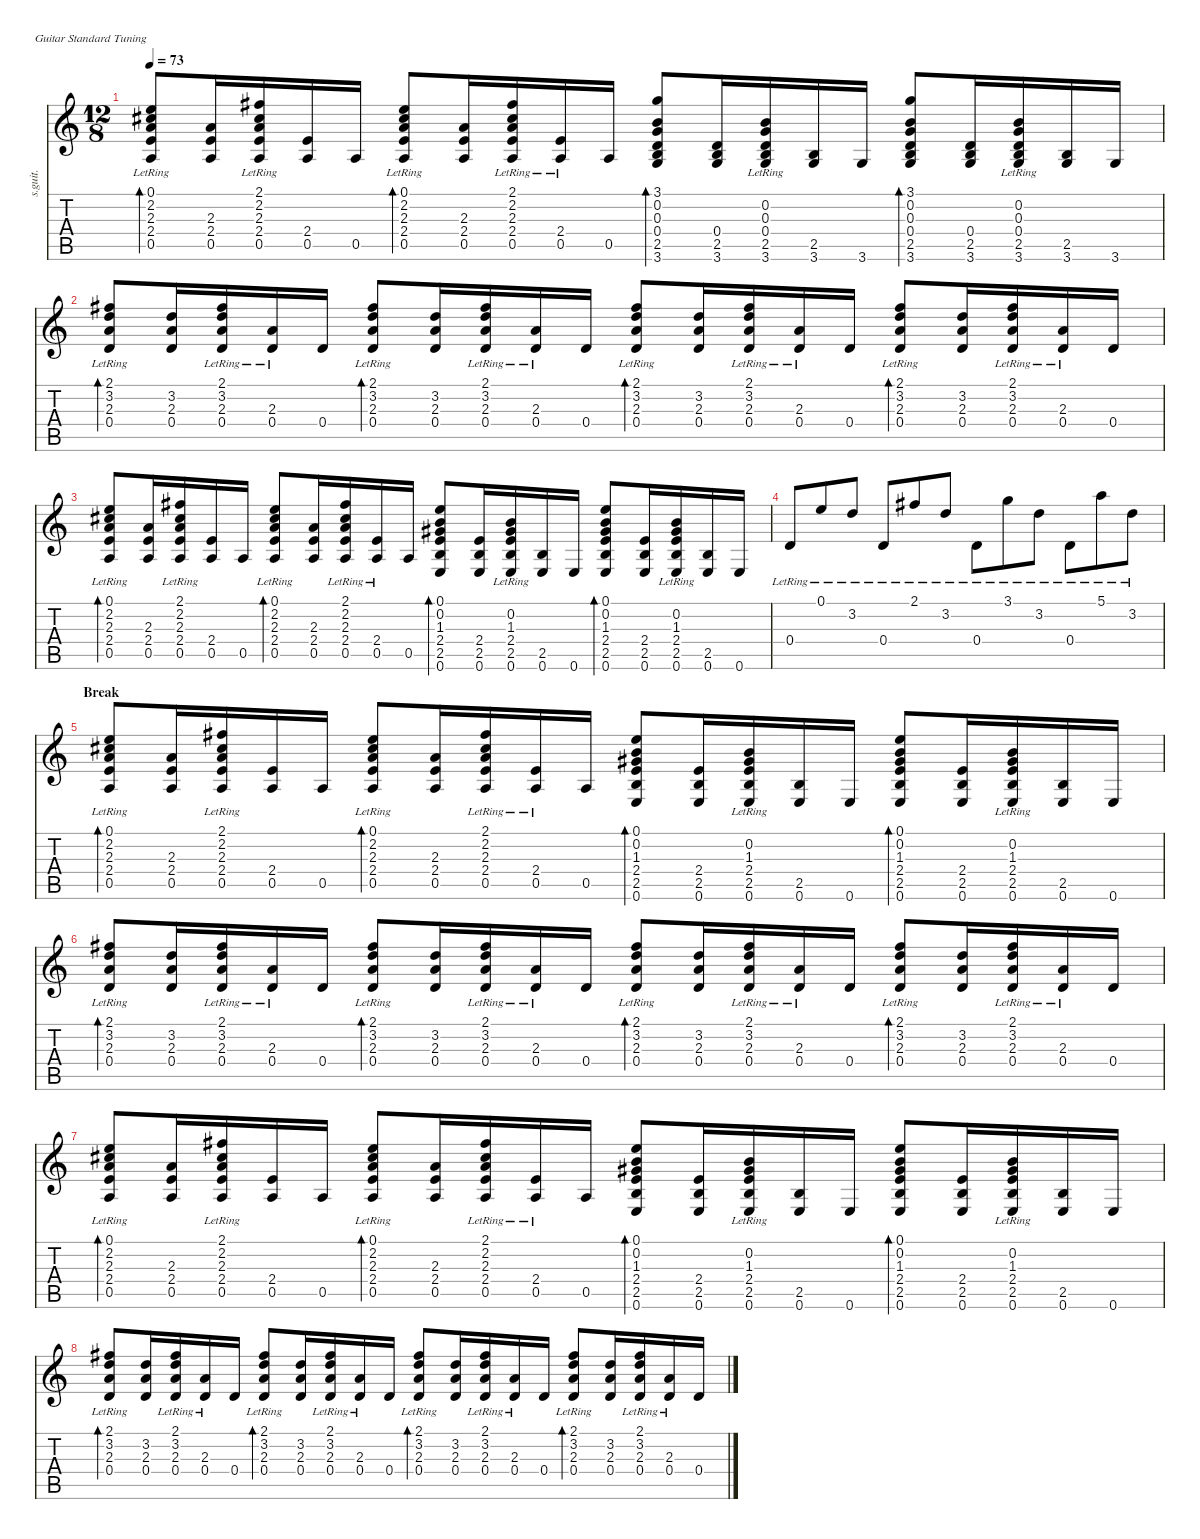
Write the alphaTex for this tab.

\defaultSystemsLayout 4
\hideDynamics
\bracketExtendMode nobrackets
\otherSystemsTrackNameOrientation horizontal
\track ("Guitar (acoustic 2)" "s.guit.") {instrument acousticguitarsteel}
\staff {score tabs}
\tuning (E4 B3 G3 D3 A2 E2)
\ts (12 8)
\tempo 73
\clef g2
\ks c
(0.1{lr} 2.2{lr acc #} 2.3 2.4 0.5).8{bd 60 dy f beam Up} (2.3 2.4 0.5).16{beam Up} (2.1{lr acc #} 2.2{lr acc #} 2.3{lr} 2.4 0.5).16{beam Up} (2.4 0.5).16{beam Up} 0.5.16{beam Up} (0.1{lr} 2.2{lr acc #} 2.3 2.4 0.5).8{bd 60 beam Up} (2.3 2.4 0.5).16{beam Up} (2.1{lr acc #} 2.2{lr acc #} 2.3{lr} 2.4 0.5).16{beam Up} (2.4{lr} 0.5).16{beam Up} 0.5.16{beam Up} (3.1 0.2 0.3 0.4 2.5 3.6).8{bd 60 beam Up} (0.4 2.5 3.6).16{beam Up} (0.2{lr} 0.3{lr} 0.4{lr} 2.5 3.6).16{beam Up} (2.5 3.6).16{beam Up} 3.6.16{beam Up} (3.1 0.2 0.3 0.4 2.5 3.6).8{bd 60 beam Up} (0.4 2.5 3.6).16{beam Up} (0.2{lr} 0.3{lr} 0.4{lr} 2.5 3.6).16{beam Up} (2.5 3.6).16{beam Up} 3.6.16{beam Up} |
(2.1{lr acc #} 3.2{lr} 2.3 0.4).8{bd 60 beam Up} (3.2 2.3 0.4).16{beam Up} (2.1{lr acc #} 3.2{lr} 2.3 0.4).16{beam Up} (2.3{lr} 0.4).16{beam Up} 0.4.16{beam Up} (2.1{lr acc #} 3.2{lr} 2.3 0.4).8{bd 60 beam Up} (3.2 2.3 0.4).16{beam Up} (2.1{lr acc #} 3.2{lr} 2.3 0.4).16{beam Up} (2.3{lr} 0.4).16{beam Up} 0.4.16{beam Up} (2.1{lr acc #} 3.2{lr} 2.3 0.4).8{bd 60 beam Up} (3.2 2.3 0.4).16{beam Up} (2.1{lr acc #} 3.2{lr} 2.3 0.4).16{beam Up} (2.3{lr} 0.4).16{beam Up} 0.4.16{beam Up} (2.1{lr acc #} 3.2{lr} 2.3 0.4).8{bd 60 beam Up} (3.2 2.3 0.4).16{beam Up} (2.1{lr acc #} 3.2{lr} 2.3 0.4).16{beam Up} (2.3{lr} 0.4).16{beam Up} 0.4.16{beam Up} |
(0.1{lr} 2.2{lr acc #} 2.3 2.4 0.5).8{bd 60 beam Up} (2.3 2.4 0.5).16{beam Up} (2.1{lr acc #} 2.2{lr acc #} 2.3{lr} 2.4 0.5).16{beam Up} (2.4 0.5).16{beam Up} 0.5.16{beam Up} (0.1{lr} 2.2{lr acc #} 2.3 2.4 0.5).8{bd 60 beam Up} (2.3 2.4 0.5).16{beam Up} (2.1{lr acc #} 2.2{lr acc #} 2.3{lr} 2.4 0.5).16{beam Up} (2.4{lr} 0.5).16{beam Up} 0.5.16{beam Up} (0.1 0.2 1.3{acc #} 2.4 2.5 0.6).8{bd 60 beam Up} (2.4 2.5 0.6).16{beam Up} (0.2{lr} 1.3{lr acc #} 2.4{lr} 2.5 0.6).16{beam Up} (2.5 0.6).16{beam Up} 0.6.16{beam Up} (0.1 0.2 1.3{acc #} 2.4 2.5 0.6).8{bd 60 beam Up} (2.4 2.5 0.6).16{beam Up} (0.2{lr} 1.3{lr acc #} 2.4{lr} 2.5 0.6).16{beam Up} (2.5 0.6).16{beam Up} 0.6.16{beam Up} |
0.4{lr}.8{beam Up} 0.1{lr}.8{beam Up} 3.2{lr}.8{beam Up} 0.4{lr}.8{beam Up} 2.1{lr acc #}.8{beam Up} 3.2{lr}.8{beam Up} 0.4{lr}.8{beam Down} 3.1{lr}.8{beam Down} 3.2{lr}.8{beam Down} 0.4{lr}.8{beam Down} 5.1{lr}.8{beam Down} 3.2{lr}.8{beam Down} |
\section ("" "Break")
(0.1{lr} 2.2{lr acc #} 2.3 2.4 0.5).8{bd 60 beam Up} (2.3 2.4 0.5).16{beam Up} (2.1{lr acc #} 2.2{lr acc #} 2.3{lr} 2.4 0.5).16{beam Up} (2.4 0.5).16{beam Up} 0.5.16{beam Up} (0.1{lr} 2.2{lr acc #} 2.3 2.4 0.5).8{bd 60 beam Up} (2.3 2.4 0.5).16{beam Up} (2.1{lr acc #} 2.2{lr acc #} 2.3{lr} 2.4 0.5).16{beam Up} (2.4{lr} 0.5).16{beam Up} 0.5.16{beam Up} (0.1 0.2 1.3{acc #} 2.4 2.5 0.6).8{bd 60 beam Up} (2.4 2.5 0.6).16{beam Up} (0.2{lr} 1.3{lr acc #} 2.4{lr} 2.5 0.6).16{beam Up} (2.5 0.6).16{beam Up} 0.6.16{beam Up} (0.1 0.2 1.3{acc #} 2.4 2.5 0.6).8{bd 60 beam Up} (2.4 2.5 0.6).16{beam Up} (0.2{lr} 1.3{lr acc #} 2.4{lr} 2.5 0.6).16{beam Up} (2.5 0.6).16{beam Up} 0.6.16{beam Up} |
(2.1{lr acc #} 3.2{lr} 2.3 0.4).8{bd 60 beam Up} (3.2 2.3 0.4).16{beam Up} (2.1{lr acc #} 3.2{lr} 2.3 0.4).16{beam Up} (2.3{lr} 0.4).16{beam Up} 0.4.16{beam Up} (2.1{lr acc #} 3.2{lr} 2.3 0.4).8{bd 60 beam Up} (3.2 2.3 0.4).16{beam Up} (2.1{lr acc #} 3.2{lr} 2.3 0.4).16{beam Up} (2.3{lr} 0.4).16{beam Up} 0.4.16{beam Up} (2.1{lr acc #} 3.2{lr} 2.3 0.4).8{bd 60 beam Up} (3.2 2.3 0.4).16{beam Up} (2.1{lr acc #} 3.2{lr} 2.3 0.4).16{beam Up} (2.3{lr} 0.4).16{beam Up} 0.4.16{beam Up} (2.1{lr acc #} 3.2{lr} 2.3 0.4).8{bd 60 beam Up} (3.2 2.3 0.4).16{beam Up} (2.1{lr acc #} 3.2{lr} 2.3 0.4).16{beam Up} (2.3{lr} 0.4).16{beam Up} 0.4.16{beam Up} |
(0.1{lr} 2.2{lr acc #} 2.3 2.4 0.5).8{bd 60 beam Up} (2.3 2.4 0.5).16{beam Up} (2.1{lr acc #} 2.2{lr acc #} 2.3{lr} 2.4 0.5).16{beam Up} (2.4 0.5).16{beam Up} 0.5.16{beam Up} (0.1{lr} 2.2{lr acc #} 2.3 2.4 0.5).8{bd 60 beam Up} (2.3 2.4 0.5).16{beam Up} (2.1{lr acc #} 2.2{lr acc #} 2.3{lr} 2.4 0.5).16{beam Up} (2.4{lr} 0.5).16{beam Up} 0.5.16{beam Up} (0.1 0.2 1.3{acc #} 2.4 2.5 0.6).8{bd 60 beam Up} (2.4 2.5 0.6).16{beam Up} (0.2{lr} 1.3{lr acc #} 2.4{lr} 2.5 0.6).16{beam Up} (2.5 0.6).16{beam Up} 0.6.16{beam Up} (0.1 0.2 1.3{acc #} 2.4 2.5 0.6).8{bd 60 beam Up} (2.4 2.5 0.6).16{beam Up} (0.2{lr} 1.3{lr acc #} 2.4{lr} 2.5 0.6).16{beam Up} (2.5 0.6).16{beam Up} 0.6.16{beam Up} |
(2.1{lr acc #} 3.2{lr} 2.3 0.4).8{bd 60 beam Up} (3.2 2.3 0.4).16{beam Up} (2.1{lr acc #} 3.2{lr} 2.3 0.4).16{beam Up} (2.3{lr} 0.4).16{beam Up} 0.4.16{beam Up} (2.1{lr acc #} 3.2{lr} 2.3 0.4).8{bd 60 beam Up} (3.2 2.3 0.4).16{beam Up} (2.1{lr acc #} 3.2{lr} 2.3 0.4).16{beam Up} (2.3{lr} 0.4).16{beam Up} 0.4.16{beam Up} (2.1{lr acc #} 3.2{lr} 2.3 0.4).8{bd 60 beam Up} (3.2 2.3 0.4).16{beam Up} (2.1{lr acc #} 3.2{lr} 2.3 0.4).16{beam Up} (2.3{lr} 0.4).16{beam Up} 0.4.16{beam Up} (2.1{lr acc #} 3.2{lr} 2.3 0.4).8{bd 60 beam Up} (3.2 2.3 0.4).16{beam Up} (2.1{lr acc #} 3.2{lr} 2.3 0.4).16{beam Up} (2.3{lr} 0.4).16{beam Up} 0.4.16{beam Up}
